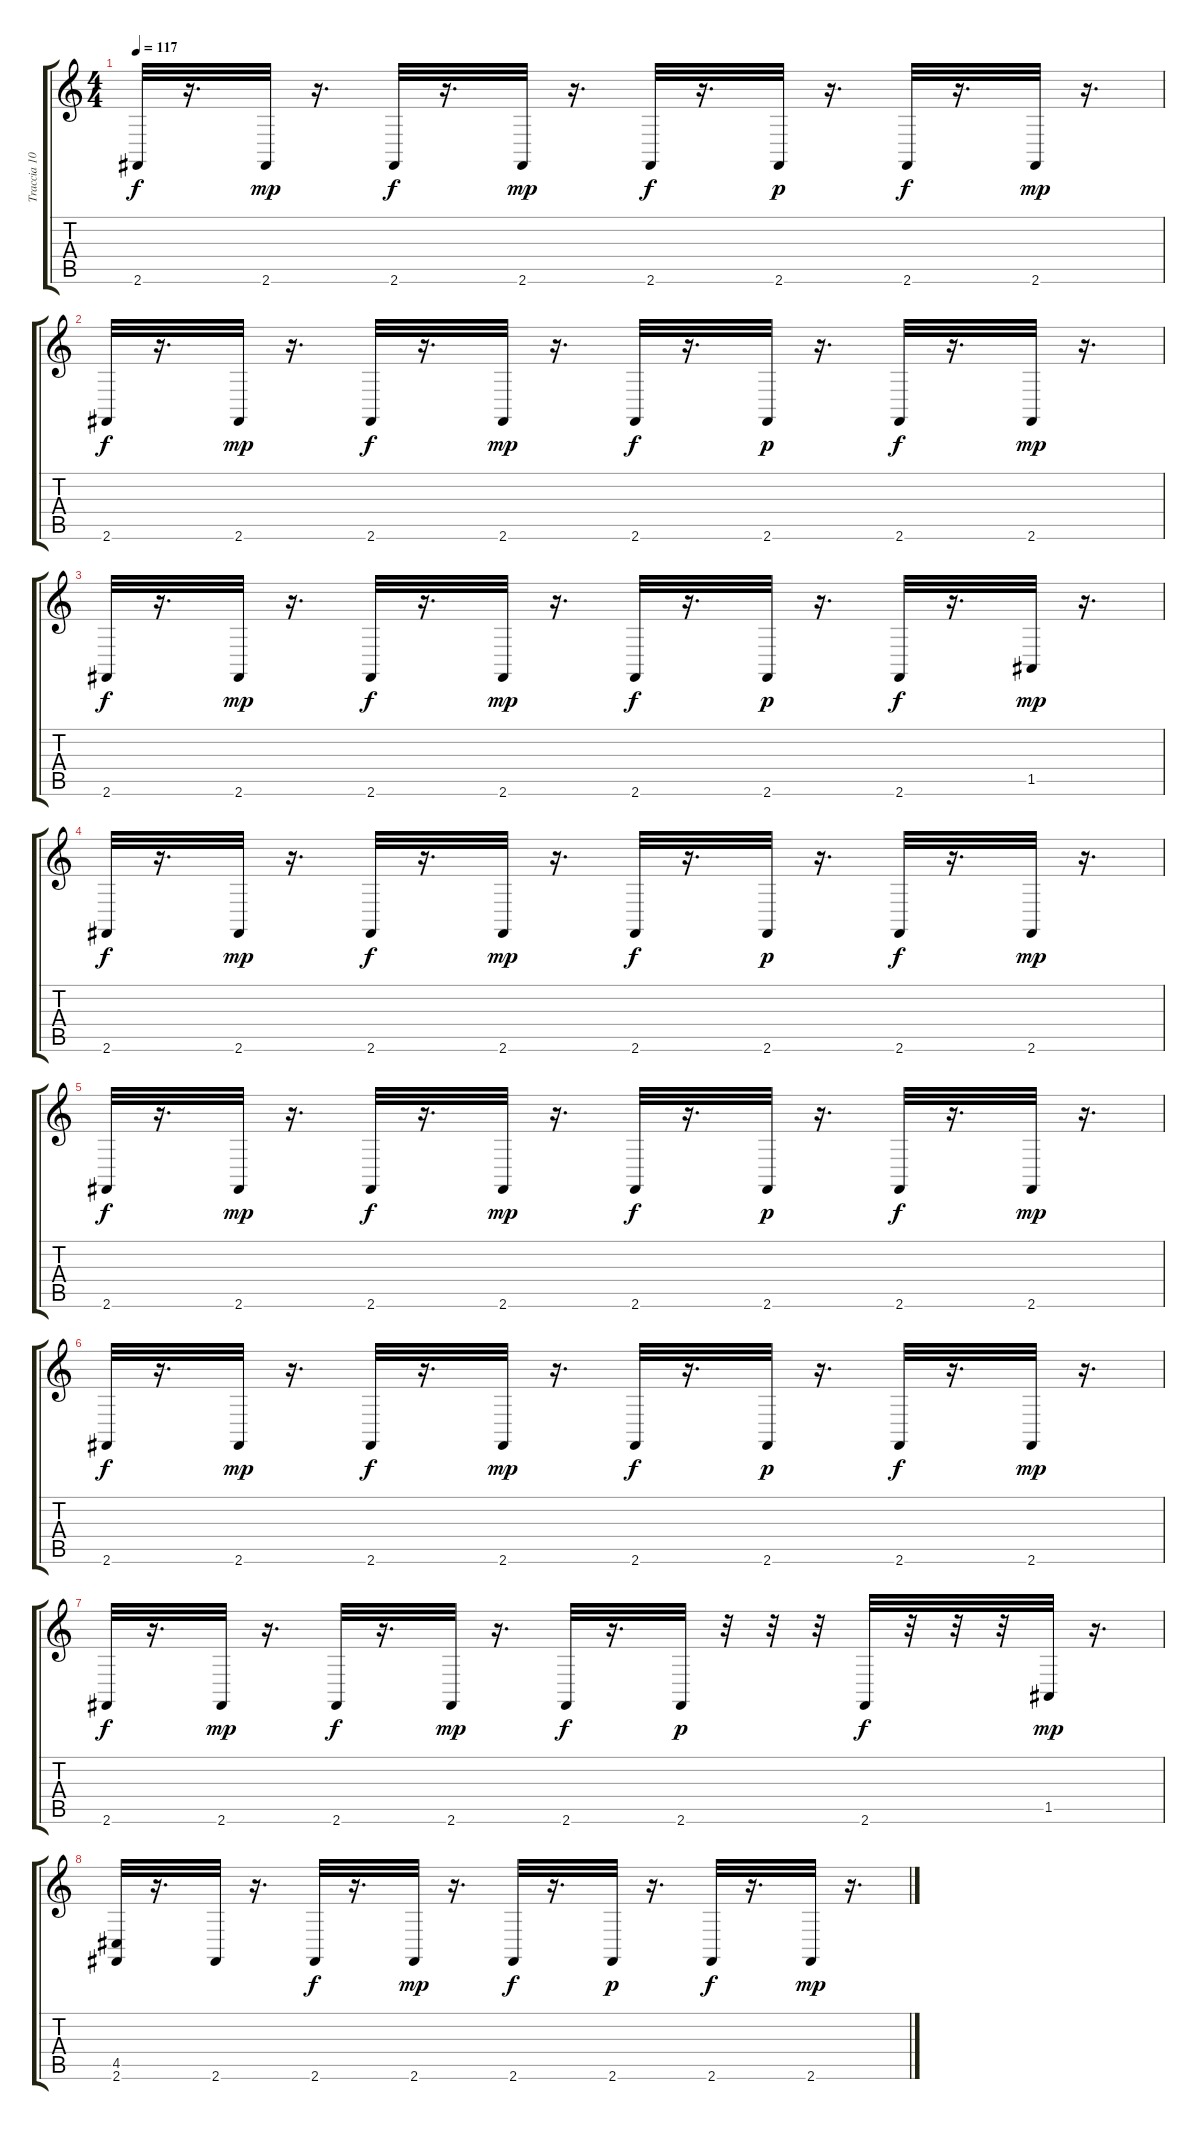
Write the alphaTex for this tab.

\track ("Traccia 10" "Traccia 10") {instrument acousticgrandpiano}
\staff {score tabs}
\tuning (E4 B3 G3 D3 A2 E2) {hide}
\ts (4 4)
\tempo 117
\clef g2
\ks c
2.6.32{dy f} r.16{d} 2.6.32{dy mp} r.16{d} 2.6.32{dy f} r.16{d} 2.6.32{dy mp} r.16{d} 2.6.32{dy f} r.16{d} 2.6.32{dy p} r.16{d} 2.6.32{dy f} r.16{d} 2.6.32{dy mp} r.16{d} |
2.6.32{dy f} r.16{d} 2.6.32{dy mp} r.16{d} 2.6.32{dy f} r.16{d} 2.6.32{dy mp} r.16{d} 2.6.32{dy f} r.16{d} 2.6.32{dy p} r.16{d} 2.6.32{dy f} r.16{d} 2.6.32{dy mp} r.16{d} |
2.6.32{dy f} r.16{d} 2.6.32{dy mp} r.16{d} 2.6.32{dy f} r.16{d} 2.6.32{dy mp} r.16{d} 2.6.32{dy f} r.16{d} 2.6.32{dy p} r.16{d} 2.6.32{dy f} r.16{d} 1.5.32{dy mp} r.16{d} |
2.6.32{dy f} r.16{d} 2.6.32{dy mp} r.16{d} 2.6.32{dy f} r.16{d} 2.6.32{dy mp} r.16{d} 2.6.32{dy f} r.16{d} 2.6.32{dy p} r.16{d} 2.6.32{dy f} r.16{d} 2.6.32{dy mp} r.16{d} |
2.6.32{dy f} r.16{d} 2.6.32{dy mp} r.16{d} 2.6.32{dy f} r.16{d} 2.6.32{dy mp} r.16{d} 2.6.32{dy f} r.16{d} 2.6.32{dy p} r.16{d} 2.6.32{dy f} r.16{d} 2.6.32{dy mp} r.16{d} |
2.6.32{dy f} r.16{d} 2.6.32{dy mp} r.16{d} 2.6.32{dy f} r.16{d} 2.6.32{dy mp} r.16{d} 2.6.32{dy f} r.16{d} 2.6.32{dy p} r.16{d} 2.6.32{dy f} r.16{d} 2.6.32{dy mp} r.16{d} |
2.6.32{dy f} r.16{d} 2.6.32{dy mp} r.16{d} 2.6.32{dy f} r.16{d} 2.6.32{dy mp} r.16{d} 2.6.32{dy f} r.16{d} 2.6.32{dy p} r.32 r.32 r.32 2.6.32{dy f} r.32 r.32 r.32 1.5.32{dy mp} r.16{d} |
(4.5 2.6).32 r.16{d} 2.6.32 r.16{d} 2.6.32{dy f} r.16{d} 2.6.32{dy mp} r.16{d} 2.6.32{dy f} r.16{d} 2.6.32{dy p} r.16{d} 2.6.32{dy f} r.16{d} 2.6.32{dy mp} r.16{d}
